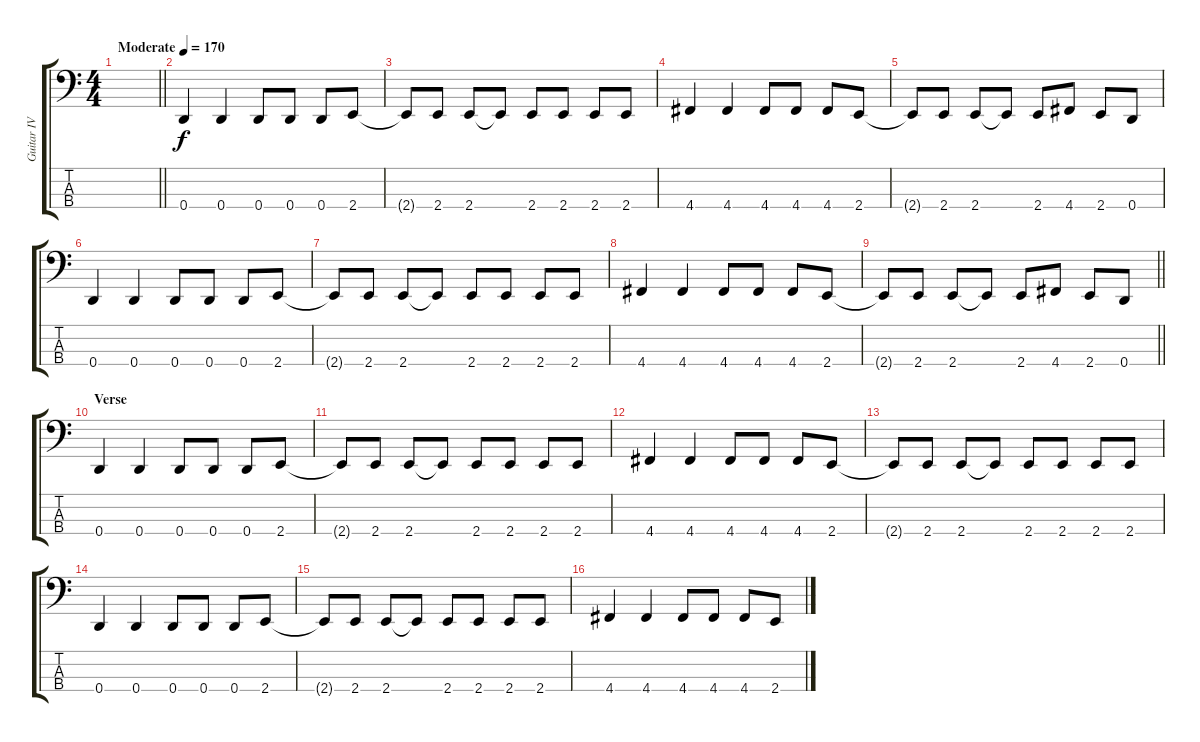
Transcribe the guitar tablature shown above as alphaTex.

\track ("Guitar IV [Bass]" "Guitar IV ") {instrument electricbassfinger}
\staff {score tabs}
\tuning (G2 D2 A1 D1) {hide}
\ts (4 4)
\tempo (170 "Moderate")
\clef f4
\barLineRight lightlight
\ks c
|
0.4.4 0.4.4 0.4.8 0.4.8 0.4.8 2.4.8 |
2.4{t}.8 2.4.8 2.4.8 2.4{t}.8 2.4.8 2.4.8 2.4.8 2.4.8 |
4.4.4 4.4.4 4.4.8 4.4.8 4.4.8 2.4.8 |
2.4{t}.8 2.4.8 2.4.8 2.4{t}.8 2.4.8 4.4.8 2.4.8 0.4.8 |
0.4.4 0.4.4 0.4.8 0.4.8 0.4.8 2.4.8 |
2.4{t}.8 2.4.8 2.4.8 2.4{t}.8 2.4.8 2.4.8 2.4.8 2.4.8 |
4.4.4 4.4.4 4.4.8 4.4.8 4.4.8 2.4.8 |
\barLineRight lightlight
2.4{t}.8 2.4.8 2.4.8 2.4{t}.8 2.4.8 4.4.8 2.4.8 0.4.8 |
\section ("" "Verse")
0.4.4 0.4.4 0.4.8 0.4.8 0.4.8 2.4.8 |
2.4{t}.8 2.4.8 2.4.8 2.4{t}.8 2.4.8 2.4.8 2.4.8 2.4.8 |
4.4.4 4.4.4 4.4.8 4.4.8 4.4.8 2.4.8 |
2.4{t}.8 2.4.8 2.4.8 2.4{t}.8 2.4.8 2.4.8 2.4.8 2.4.8 |
0.4.4 0.4.4 0.4.8 0.4.8 0.4.8 2.4.8 |
2.4{t}.8 2.4.8 2.4.8 2.4{t}.8 2.4.8 2.4.8 2.4.8 2.4.8 |
4.4.4 4.4.4 4.4.8 4.4.8 4.4.8 2.4.8
